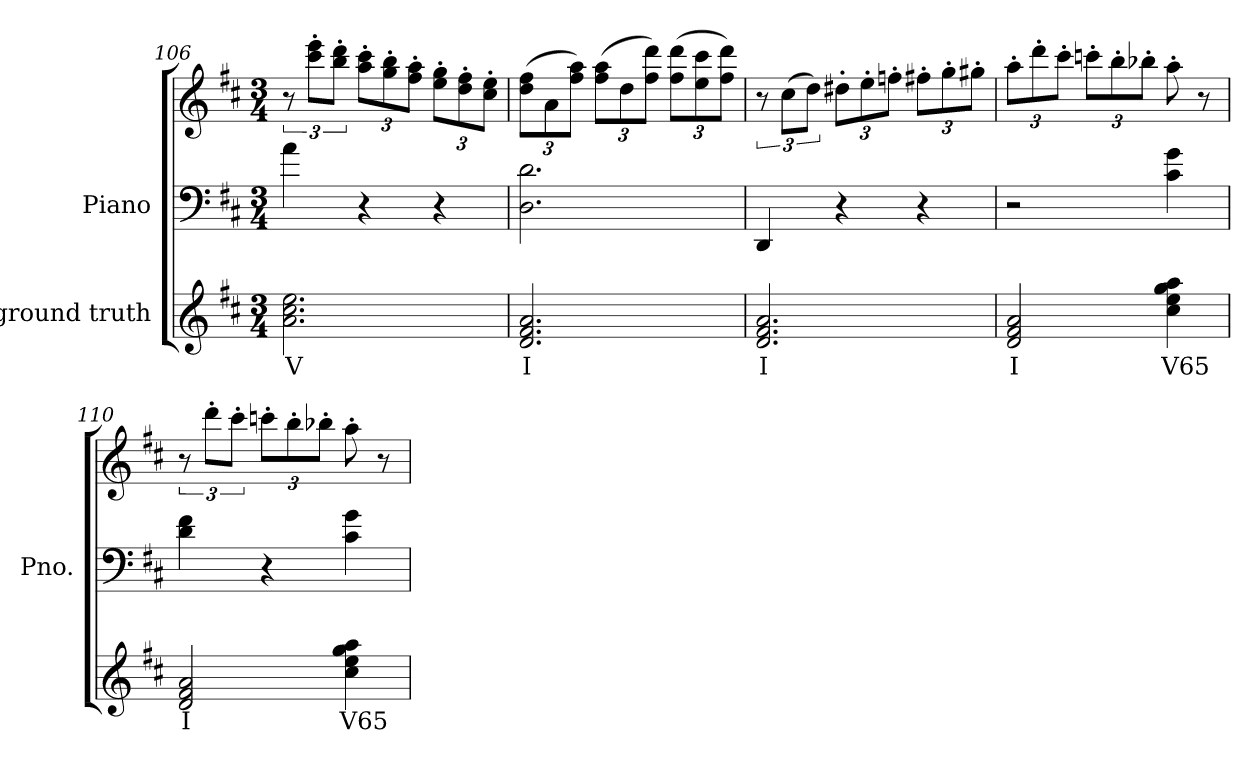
**kern	**text	**kern	**kern
*part2	*part2	*part1	*part1
*staff3	*staff3	*staff2	*staff1
*I"ground truth	*	*I"Piano	*
*	*	*I'Pno.	*
*	*	*clefF4	*clefG2
*k[f#c#]	*	*k[f#c#]	*k[f#c#]
*D:	*	*D:	*D:
*M3/4	*	*M3/4	*M3/4
=106	=106	=106	=106
2.a 2.cc# 2.ee	V	4a\	12r
.	.	.	12ccc#\' 12eee\'L
.	.	.	12bb\' 12ddd\'J
*	*	*	*Xbrackettup
.	.	4r	12aa\' 12ccc#\'L
.	.	.	12gg\' 12bb\'
.	.	.	12ff#\' 12aa\'J
.	.	4r	12ee\' 12gg\'L
.	.	.	12dd\' 12ff#\'
.	.	.	12cc#\' 12ee\'J
!!LO:LB:g=z
=107	=107	=107	=107
2.d 2.f# 2.a	I	2.D\ 2.d\	(>12dd\ 12ff#\L
.	.	.	12a\
.	.	.	12ff#\ 12aa\J)
.	.	.	(>12ff#\ 12aa\L
.	.	.	12dd\
.	.	.	12ff#\ 12ddd\J)
.	.	.	(>12ff#\ 12ddd\L
.	.	.	12ee\ 12ccc#\
.	.	.	12ff#\ 12ddd\J)
=108	=108	=108	=108
*	*	*	*brackettup
2.d 2.f# 2.a	I	4DD/	12r
.	.	.	(>12cc#\L
.	.	.	12dd\J)
*	*	*	*Xbrackettup
.	.	4r	12dd#X'\L
.	.	.	12ee'\
.	.	.	12ffn'\J
.	.	4r	12ff#X'\L
.	.	.	12gg'\
.	.	.	12gg#X'\J
=109	=109	=109	=109
2d 2f# 2a	I	2r	12aa'\L
.	.	.	12ddd'\
.	.	.	12ccc#'\J
.	.	.	12cccn'\L
.	.	.	12bb'\
.	.	.	12bb-X'\J
4cc# 4ee 4gg 4aa	V65	4c#\ 4g\	8aa'\
.	.	.	8r
=110	=110	=110	=110
*	*	*	*brackettup
2d 2f# 2a	I	4d\ 4f#\	12r
.	.	.	12ddd'\L
.	.	.	12ccc#'\J
*	*	*	*Xbrackettup
.	.	4r	12cccn'\L
.	.	.	12bb'\
.	.	.	12bb-X'\J
4cc# 4ee 4gg 4aa	V65	4c#\ 4g\	8aa'\
.	.	.	8r
=	=	=	=
*-	*-	*-	*-
